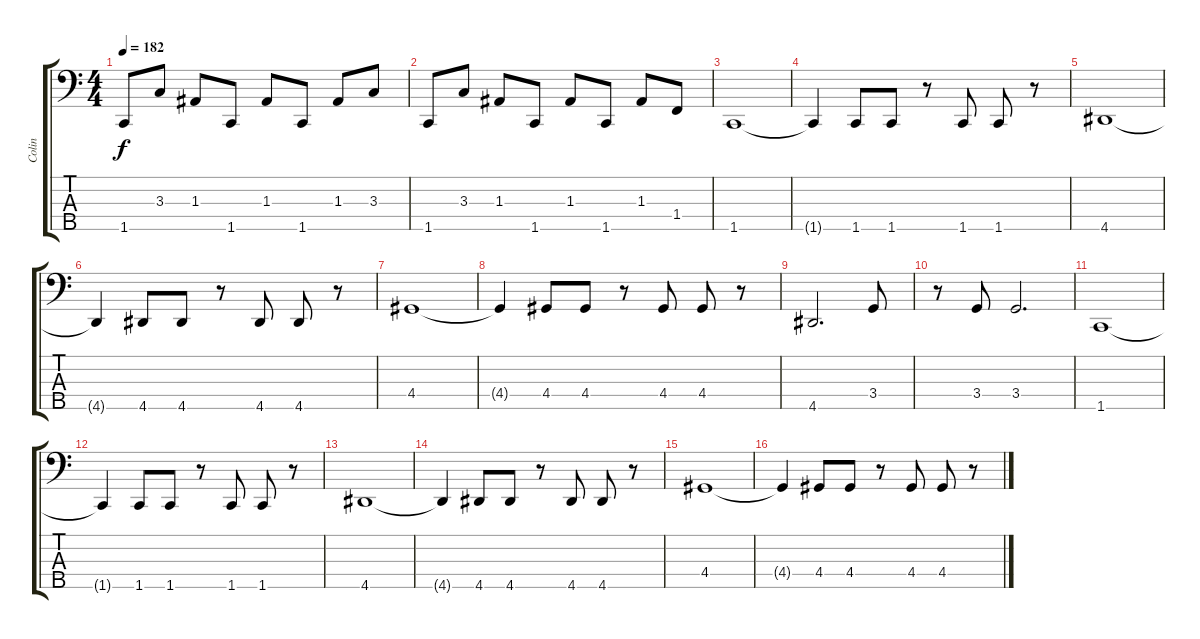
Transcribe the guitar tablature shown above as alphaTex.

\track ("Colin" "Colin") {instrument electricbassfinger}
\staff {score tabs}
\tuning (G2 D2 A1 E1 B0) {hide}
\ts (4 4)
\tempo 182
\clef f4
\ks c
1.5.8{dy f} 3.3.8 1.3.8 1.5.8 1.3.8 1.5.8 1.3.8 3.3.8 |
1.5.8 3.3.8 1.3.8 1.5.8 1.3.8 1.5.8 1.3.8 1.4.8 |
1.5.1 |
1.5{t}.4 1.5.8 1.5.8 r.8 1.5.8 1.5.8 r.8 |
4.5.1 |
4.5{t}.4 4.5.8 4.5.8 r.8 4.5.8 4.5.8 r.8 |
4.4.1 |
4.4{t}.4 4.4.8 4.4.8 r.8 4.4.8 4.4.8 r.8 |
4.5.2{d} 3.4.8 |
r.8 3.4.8 3.4.2{d} |
1.5.1 |
1.5{t}.4 1.5.8 1.5.8 r.8 1.5.8 1.5.8 r.8 |
4.5.1 |
4.5{t}.4 4.5.8 4.5.8 r.8 4.5.8 4.5.8 r.8 |
4.4.1 |
4.4{t}.4 4.4.8 4.4.8 r.8 4.4.8 4.4.8 r.8
